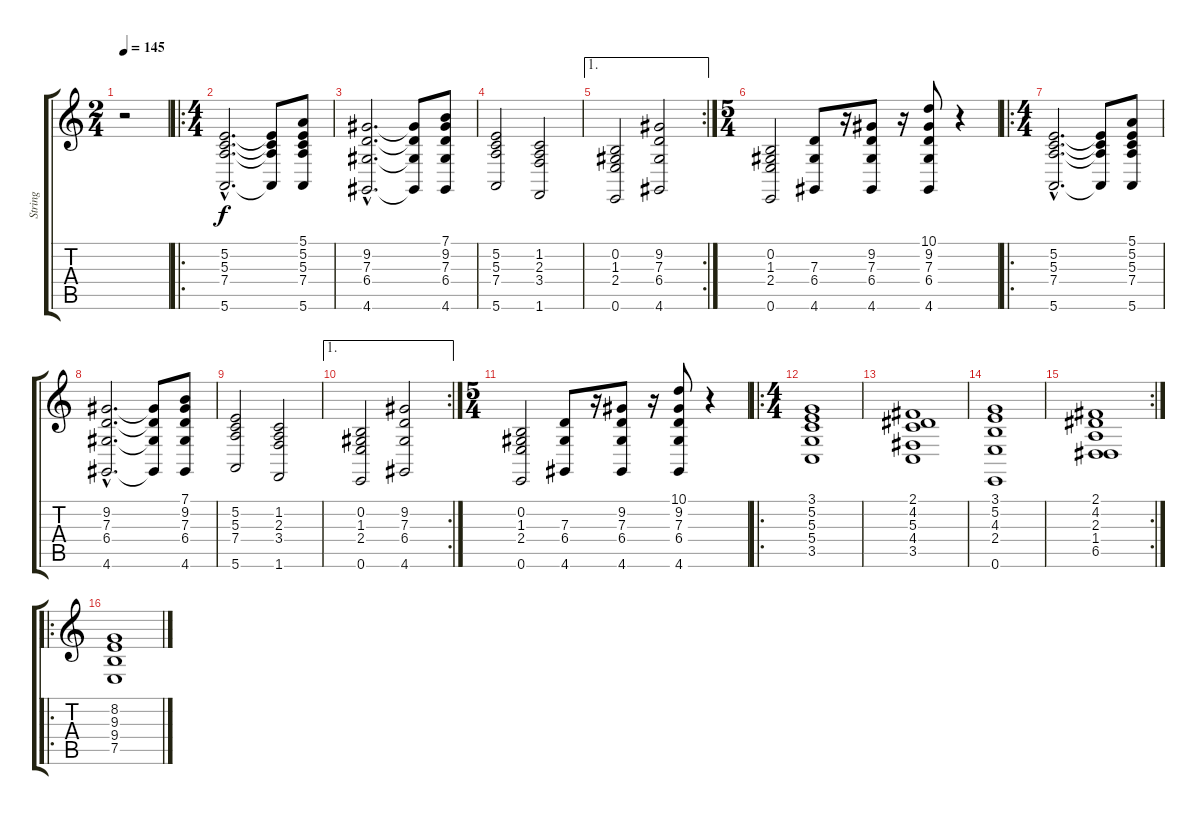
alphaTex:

\track ("String" "String") {instrument tremolostrings}
\staff {score tabs}
\tuning (E4 B3 G3 D3 A2 E2) {hide}
\ts (2 4)
\tempo 145
\clef g2
\ks c
r.2{dy f instrument tremolostrings} |
\ro
\ts (4 4)
(5.2{hac} 5.3{hac} 7.4{hac} 5.6{hac}).2{d} (5.2{t} 5.3{t} 7.4{t} 5.6{t}).8 (5.1 5.2 5.3 7.4 5.6).8 |
(9.2{hac} 7.3{hac} 6.4{hac} 4.6{hac}).2{d} (9.2{t} 7.3{t} 6.4{t} 4.6{t}).8 (7.1 9.2 7.3 6.4 4.6).8 |
(5.2 5.3 7.4 5.6).2 (1.2 2.3 3.4 1.6).2 |
\ae 1
\rc 2
(0.2 1.3 2.4 0.6).2 (9.2 7.3 6.4 4.6).2 |
\ts (5 4)
(0.2 1.3 2.4 0.6).2 (7.3 6.4 4.6).8 r.16 (9.2 7.3 6.4 4.6).8 r.16 (10.1 9.2 7.3 6.4 4.6).8 r.4 |
\ro
\ts (4 4)
(5.2{hac} 5.3{hac} 7.4{hac} 5.6{hac}).2{d} (5.2{t} 5.3{t} 7.4{t} 5.6{t}).8 (5.1 5.2 5.3 7.4 5.6).8 |
(9.2{hac} 7.3{hac} 6.4{hac} 4.6{hac}).2{d} (9.2{t} 7.3{t} 6.4{t} 4.6{t}).8 (7.1 9.2 7.3 6.4 4.6).8 |
(5.2 5.3 7.4 5.6).2 (1.2 2.3 3.4 1.6).2 |
\ae 1
\rc 2
(0.2 1.3 2.4 0.6).2 (9.2 7.3 6.4 4.6).2 |
\ts (5 4)
(0.2 1.3 2.4 0.6).2 (7.3 6.4 4.6).8 r.16 (9.2 7.3 6.4 4.6).8 r.16 (10.1 9.2 7.3 6.4 4.6).8 r.4 |
\ro
\ts (4 4)
(3.1 5.2 5.3 5.4 3.5).1 |
(2.1 4.2 5.3 4.4 3.5).1 |
(3.1 5.2 4.3 2.4 0.6).1 |
\rc 2
(2.1 4.2 2.3 1.4 6.5).1 |
\ro
(8.2 9.3 9.4 7.5).1
